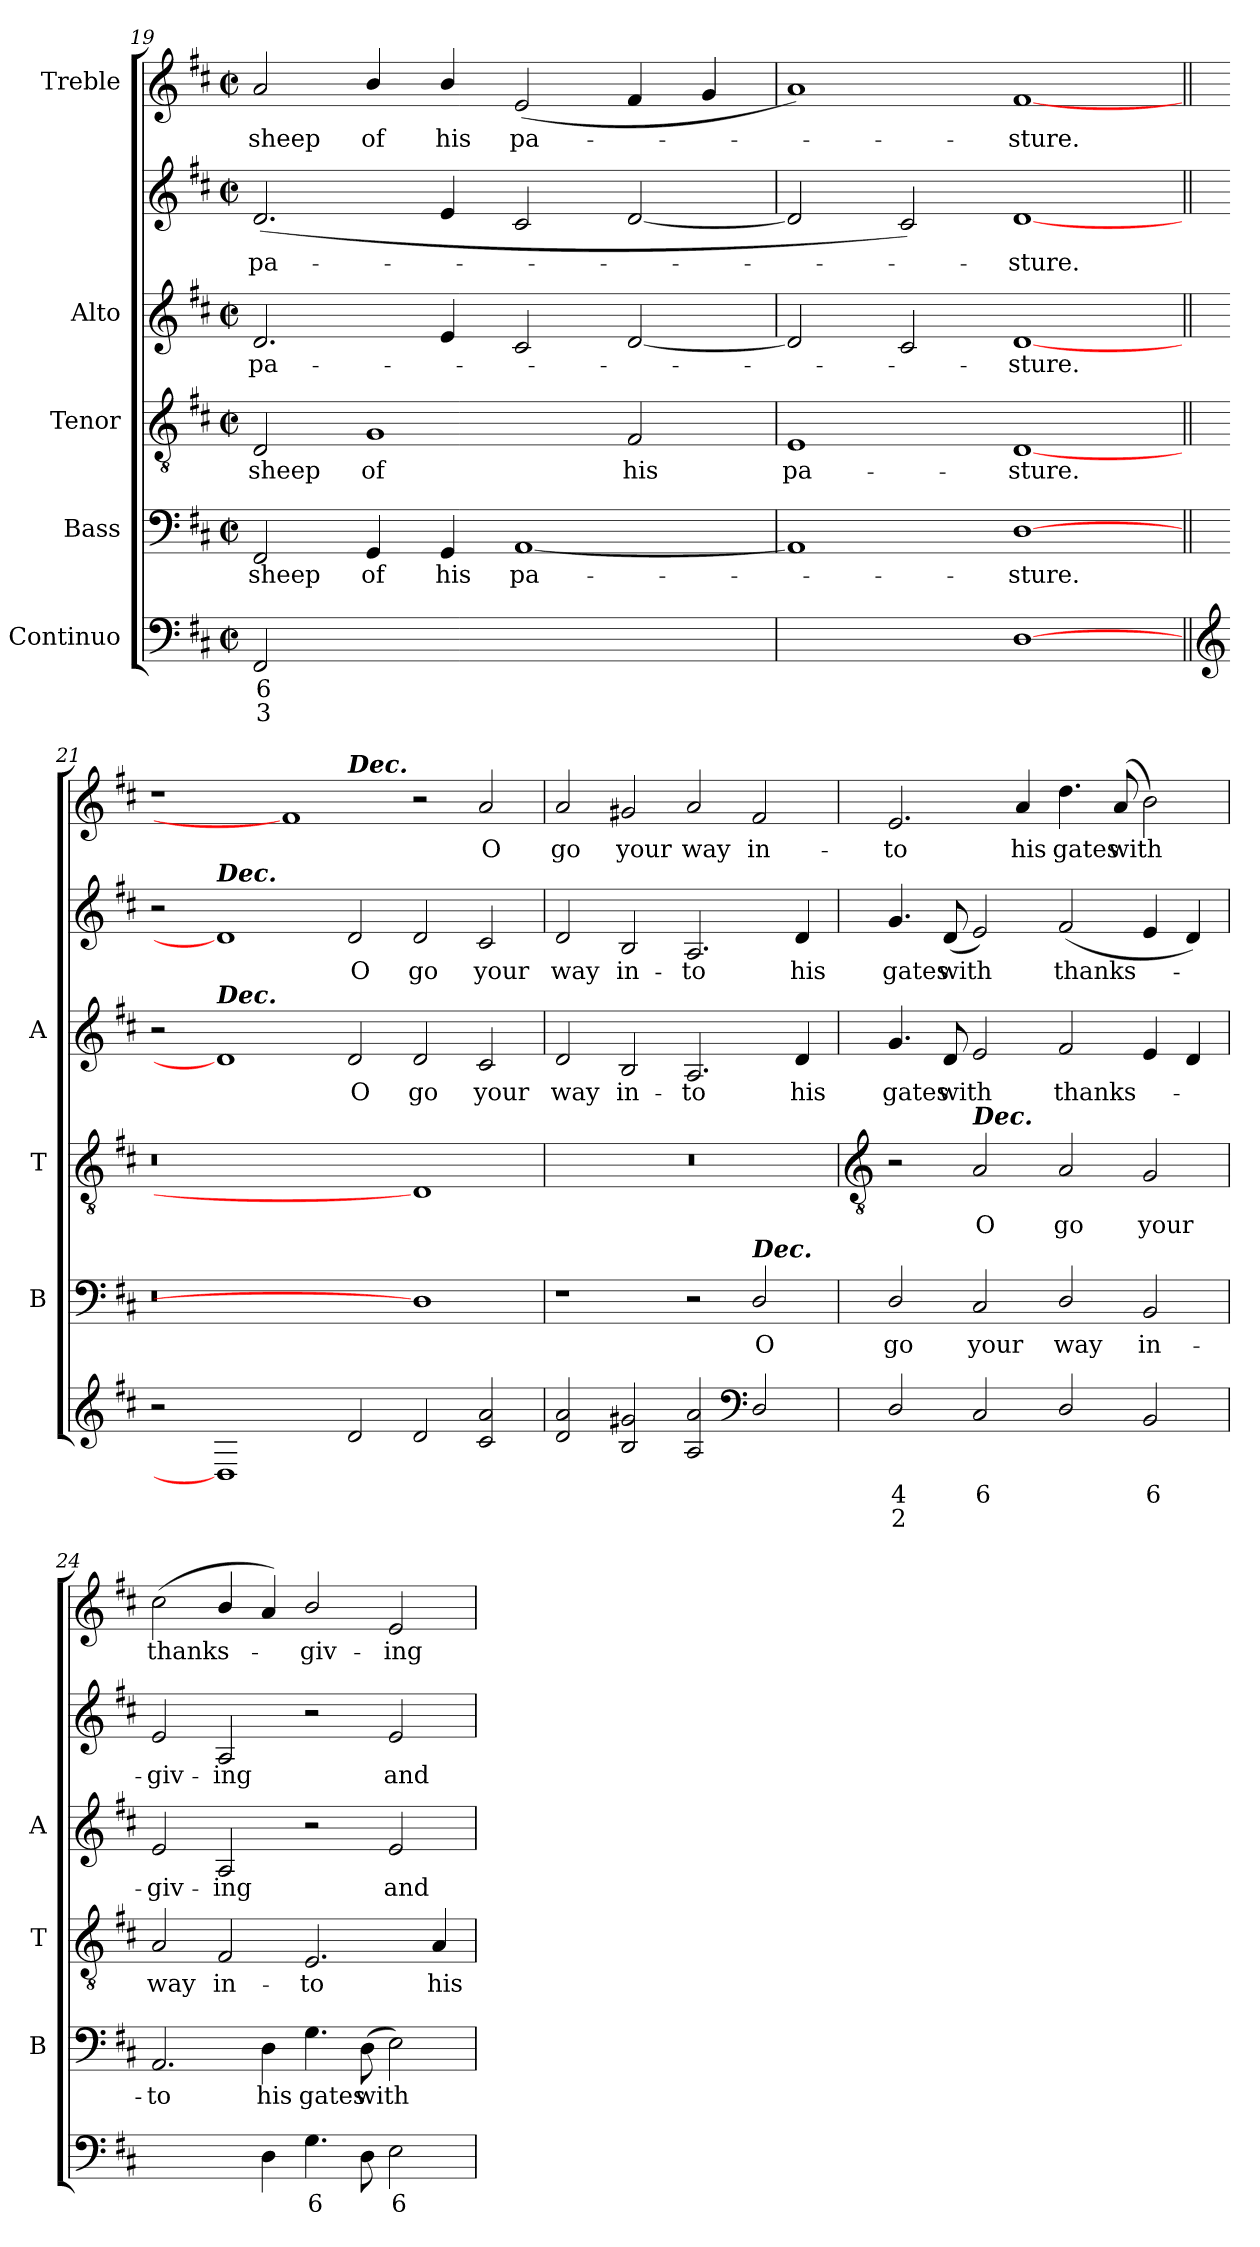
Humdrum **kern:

**kern	**text	**text	**kern	**text	**kern	**text	**kern	**text	**kern	**text	**kern	**text
*part5	*part5	*part5	*part4	*part4	*part3	*part3	*part2	*part2	*part2	*part2	*part1	*part1
*staff6	*staff6	*staff6	*staff5	*staff5	*staff4	*staff4	*staff3	*staff3	*staff2	*staff2	*staff1	*staff1
*I"Continuo	*	*	*I"Bass	*	*I"Tenor	*	*I"Alto	*	*	*	*I"Treble	*
*	*	*	*I'B	*	*I'T	*	*I'A	*	*	*	*	*
!!LO:LB:g=z
*clefF4	*	*	*clefF4	*	*clefGv2	*	*	*	*clefG2	*	*clefG2	*
*k[f#c#]	*	*	*k[f#c#]	*	*k[f#c#]	*	*k[f#c#]	*	*k[f#c#]	*	*k[f#c#]	*
*D:	*	*	*D:	*	*D:	*	*D:	*	*D:	*	*D:	*
*M4/2	*	*	*M4/2	*	*M4/2	*	*M4/2	*	*M4/2	*	*M4/2	*
*met(c|)	*	*	*met(c|)	*	*met(c|)	*	*met(c|)	*	*met(c|)	*	*met(c|)	*
=19	=19	=19	=19	=19	=19	=19	=19	=19	=19	=19	=19	=19
!	!LO:LY:b	!LO:LY:b	!	!LO:LY:b	!	!LO:LY:b	!	!LO:LY:b	!	!LO:LY:b	!	!LO:LY:b
2FF#	6	3	2FF#	sheep	2D	sheep	2.d	pa-	(<2.d	pa-	2a	sheep
!	!LO:LY:b	!	!	!LO:LY:b	!	!LO:LY:b	!	!	!	!	!	!LO:LY:b
[4GGyy	3	.	4GG	of	1G	of	.	.	.	.	4b/	of
!	!LO:LY:b	!	!	!LO:LY:b	!	!	!	!	!	!	!	!LO:LY:b
4GGyy]	6	.	4GG	his	.	.	4e	.	4e	.	4b/	his
!	!LO:LY:b	!LO:LY:b	!	!LO:LY:b	!	!	!	!	!	!	!	!LO:LY:b
(>[2AA\yy	7	3	[1AA	pa-	.	.	2c#	.	2c#	.	(<2e	pa-
!	!LO:LY:b	!LO:LY:b	!	!	!	!LO:LY:b	!	!	!	!	!	!
2AA\yy_	6	4	.	.	2F#	his	[2d	.	[2d	.	4f#	.
.	.	.	.	.	.	.	.	.	.	.	4g	.
=20	=20	=20	=20	=20	=20	=20	=20	=20	=20	=20	=20	=20
!	!LO:LY:b	!LO:LY:b	!	!	!	!LO:LY:b	!	!	!	!	!	!
2AA\yy_)	5	4	1AA]	.	1E	pa-	2d]	.	2d]	.	1a)	.
!	!	!LO:LY:b	!	!	!	!	!	!	!	!	!	!
2AAyy]	.	3	.	.	.	.	2c#	.	2c#)	.	.	.
!	!	!	!	!LO:LY:b	!	!LO:LY:b	!	!LO:LY:b	!	!LO:LY:b	!	!LO:LY:b
[1D	.	.	[1D	sture.	[1D	-sture.	[1d	sture.	[1d	sture.	[1f#	sture.
=21||	=21||	=21||	=21||	=21||	=21||	=21||	=21||	=21||	=21||	=21||	=21||	=21||
*clefG2	*	*	*	*	*	*	*	*	*	*	*	*
!	!	!	!	!	!	!	!	!	!	!	!LO:TX:a:Bi:t=Canon 4 in 1	!
*	*	*	*	*	*	*	*	*	*	*	*^	*
2r	.	.	0r	.	0r	.	2r	.	2r	.	1r	1.ryy	.
!	!	!	!	!	!	!	!	!	!LO:TX:a:Bi:t=Dec.	!	!	!	!
!	!	!	!	!	!	!	!LO:TX:a:Bi:t=Dec.	!	!	!	!	!	!
1D]	.	.	.	.	.	.	1d]	.	1d]	.	.	.	.
.	.	.	.	.	.	.	.	.	.	.	1f#]	.	.
!	!	!	!	!	!	!	!	!	!	!	!	!LO:TX:a:Bi:t=Dec.	!
!	!	!	!	!	!	!	!	!LO:LY:b	!	!LO:LY:b	!	!	!
2d	.	.	.	.	.	.	2d	O	2d	O	.	1.ryy	.
!	!	!	!	!	!	!	!	!LO:LY:b	!	!LO:LY:b	!	!	!
2d	.	.	1D]	.	1D]	.	2d	go	2d	go	2r	.	.
!	!	!	!	!	!	!	!	!LO:LY:b	!	!LO:LY:b	!	!	!LO:LY:b
2c# 2a	.	.	.	.	.	.	2c#	your	2c#	your	2a	.	O
=22	=22	=22	=22	=22	=22	=22	=22	=22	=22	=22	=22	=22	=22
!	!	!	!	!	!	!	!	!LO:LY:b	!	!LO:LY:b	!	!	!LO:LY:b
*	*	*	*	*	*	*	*	*	*	*	*v	*v	*
2d 2a	.	.	1r	.	0r	.	2d	way	2d	way	2a	go
!	!	!	!	!	!	!	!	!LO:LY:b	!	!LO:LY:b	!	!LO:LY:b
2B 2g#X	.	.	.	.	.	.	2B	in-	2B	in-	2g#X	your
!	!	!	!	!	!	!	!	!LO:LY:b	!	!LO:LY:b	!	!LO:LY:b
2A 2a	.	.	2r	.	.	.	2.A	-to	2.A	-to	2a	way
*clefF4	*	*	*	*	*	*	*	*	*	*	*	*
!	!	!	!LO:TX:a:Bi:t=Dec.	!	!	!	!	!	!	!	!	!
!	!	!	!	!LO:LY:b	!	!	!	!	!	!	!	!LO:LY:b
2D/	.	.	2D/	O	.	.	.	.	.	.	2f#	in-
!	!	!	!	!	!	!	!	!LO:LY:b	!	!LO:LY:b	!	!
.	.	.	.	.	.	.	4d	his	4d	his	.	.
!!LO:LB:g=z
=23	=23	=23	=23	=23	=23	=23	=23	=23	=23	=23	=23	=23
*	*	*	*	*	*clefGv2	*	*	*	*	*	*	*
!	!LO:LY:b	!LO:LY:b	!	!LO:LY:b	!	!	!	!LO:LY:b	!	!LO:LY:b	!	!LO:LY:b
2D/	4	2	2D/	go	2r	.	4.g	gates	4.g	gates	2.e	-to
!	!	!	!	!	!	!	!	!LO:LY:b	!	!LO:LY:b	!	!
.	.	.	.	.	.	.	8d	with	(<8d	with	.	.
!	!	!	!	!	!LO:TX:a:Bi:t=Dec.	!	!	!	!	!	!	!
!	!LO:LY:b	!	!	!LO:LY:b	!	!LO:LY:b	!	!	!	!	!	!
2C#	6	.	2C#	your	2A	O	2e	.	2e)	.	.	.
!	!	!	!	!	!	!	!	!	!	!	!	!LO:LY:b
.	.	.	.	.	.	.	.	.	.	.	4a	his
!	!	!	!	!LO:LY:b	!	!LO:LY:b	!	!LO:LY:b	!	!LO:LY:b	!	!LO:LY:b
2D/	.	.	2D/	way	2A	go	2f#	thanks-	(<2f#	thanks-	4.dd	gates
!	!	!	!	!	!	!	!	!	!	!	!	!LO:LY:b
.	.	.	.	.	.	.	.	.	.	.	(<8a	with
!	!LO:LY:b	!	!	!LO:LY:b	!	!LO:LY:b	!	!	!	!	!	!
2BB	6	.	2BB	in-	2G	your	4e	.	4e	.	2b)	.
.	.	.	.	.	.	.	4d	.	4d)	.	.	.
=24	=24	=24	=24	=24	=24	=24	=24	=24	=24	=24	=24	=24
!	!	!	!	!LO:LY:b	!	!LO:LY:b	!	!LO:LY:b	!	!LO:LY:b	!	!LO:LY:b
[2AAyy	.	.	2.AA	-to	2A	way	2e	giv-	2e	giv-	(<2cc#	thanks-
!	!LO:LY:b	!	!	!	!	!LO:LY:b	!	!LO:LY:b	!	!LO:LY:b	!	!
4AAyy]	6	.	.	.	2F#	in-	2A	-ing	2A	-ing	4b/	.
!	!	!	!	!LO:LY:b	!	!	!	!	!	!	!	!
4D	.	.	4D	his	.	.	.	.	.	.	4a)	.
!	!LO:LY:b	!	!	!LO:LY:b	!	!LO:LY:b	!	!	!	!	!	!LO:LY:b
4.G	6	.	4.G	gates	2.E	-to	2r	.	2r	.	2b/	giv-
!	!	!	!	!LO:LY:b	!	!	!	!	!	!	!	!
8D	.	.	(>8D	with	.	.	.	.	.	.	.	.
!	!LO:LY:b	!	!	!	!	!	!	!LO:LY:b	!	!LO:LY:b	!	!LO:LY:b
2E	6	.	2E)	.	.	.	2e	and	2e	and	2e	-ing
!	!	!	!	!	!	!LO:LY:b	!	!	!	!	!	!
.	.	.	.	.	4A	his	.	.	.	.	.	.
=	=	=	=	=	=	=	=	=	=	=	=	=
*-	*-	*-	*-	*-	*-	*-	*-	*-	*-	*-	*-	*-
